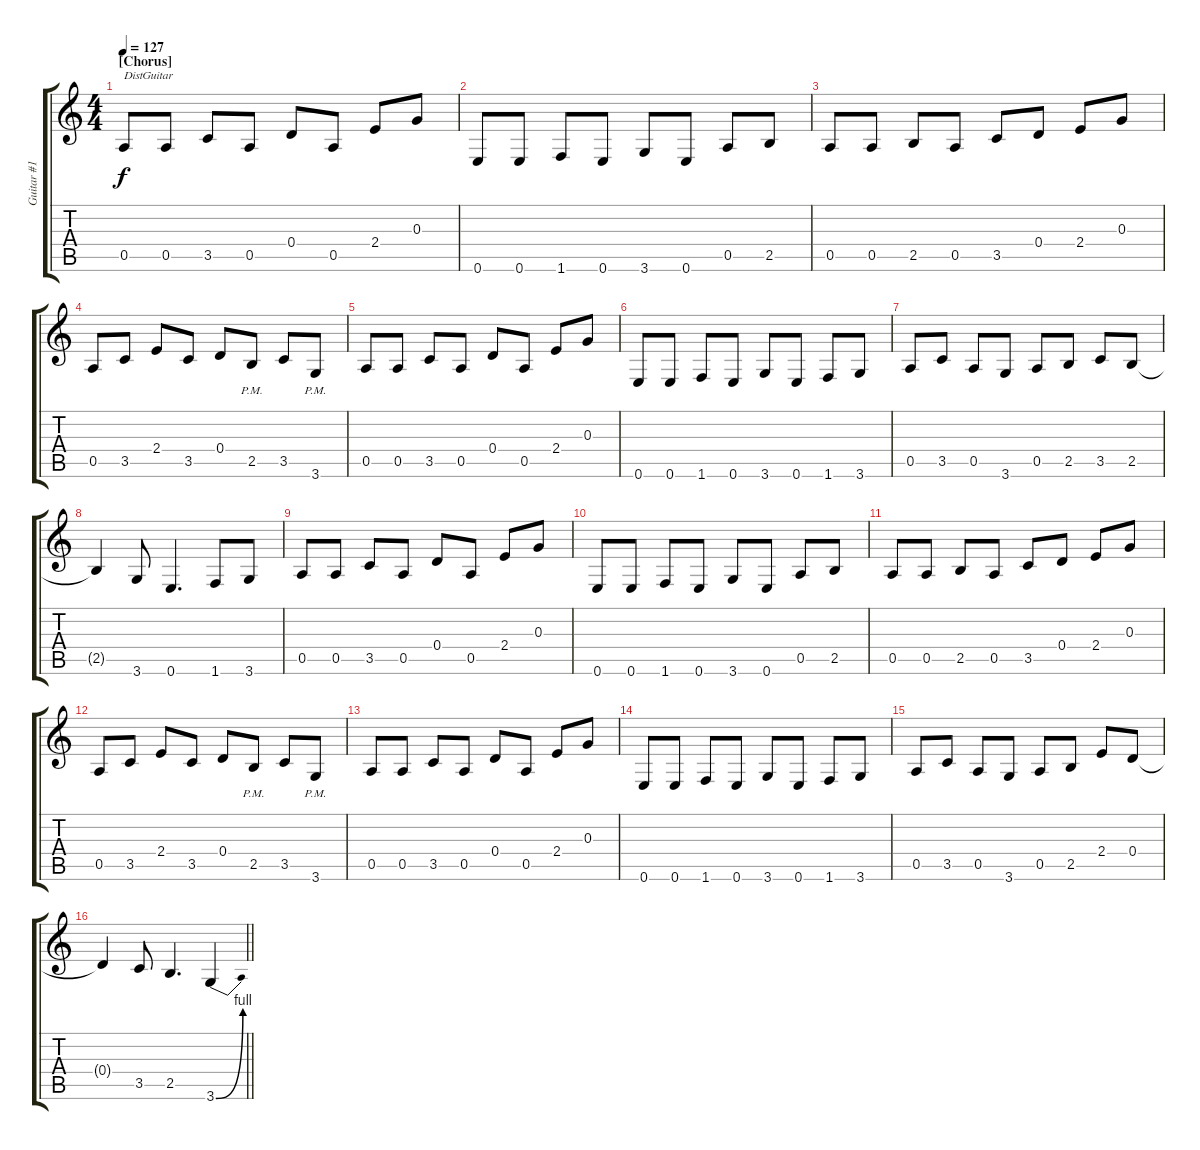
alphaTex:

\track ("Guitar #1" "Guitar #1") {instrument overdrivenguitar}
\staff {score tabs}
\tuning (E4 B3 G3 D3 A2 E2) {hide}
\ts (4 4)
\section ("" "[Chorus]")
\tempo 127
\clef g2
\ks c
0.5.8{txt "DistGuitar" dy f volume 16 instrument distortionguitar} 0.5.8 3.5.8 0.5.8 0.4.8 0.5.8 2.4.8 0.3.8 |
0.6.8 0.6.8 1.6.8 0.6.8 3.6.8 0.6.8 0.5.8 2.5.8 |
0.5.8 0.5.8 2.5.8 0.5.8 3.5.8 0.4.8 2.4.8 0.3.8 |
0.5.8 3.5.8 2.4.8 3.5.8 0.4.8 2.5{pm}.8 3.5.8 3.6{pm}.8 |
0.5.8 0.5.8 3.5.8 0.5.8 0.4.8 0.5.8 2.4.8 0.3.8 |
0.6.8 0.6.8 1.6.8 0.6.8 3.6.8 0.6.8 1.6.8 3.6.8 |
0.5.8 3.5.8 0.5.8 3.6.8 0.5.8 2.5.8 3.5.8 2.5.8 |
2.5{t}.4 3.6.8 0.6.4{d} 1.6.8 3.6.8 |
0.5.8 0.5.8 3.5.8 0.5.8 0.4.8 0.5.8 2.4.8 0.3.8 |
0.6.8 0.6.8 1.6.8 0.6.8 3.6.8 0.6.8 0.5.8 2.5.8 |
0.5.8 0.5.8 2.5.8 0.5.8 3.5.8 0.4.8 2.4.8 0.3.8 |
0.5.8 3.5.8 2.4.8 3.5.8 0.4.8 2.5{pm}.8 3.5.8 3.6{pm}.8 |
0.5.8 0.5.8 3.5.8 0.5.8 0.4.8 0.5.8 2.4.8 0.3.8 |
0.6.8 0.6.8 1.6.8 0.6.8 3.6.8 0.6.8 1.6.8 3.6.8 |
0.5.8 3.5.8 0.5.8 3.6.8 0.5.8 2.5.8 2.4.8 0.4.8 |
\barLineRight lightlight
0.4{t}.4 3.5.8 2.5.4{d} 3.6{be (bend 0 0 60 4)}.4
